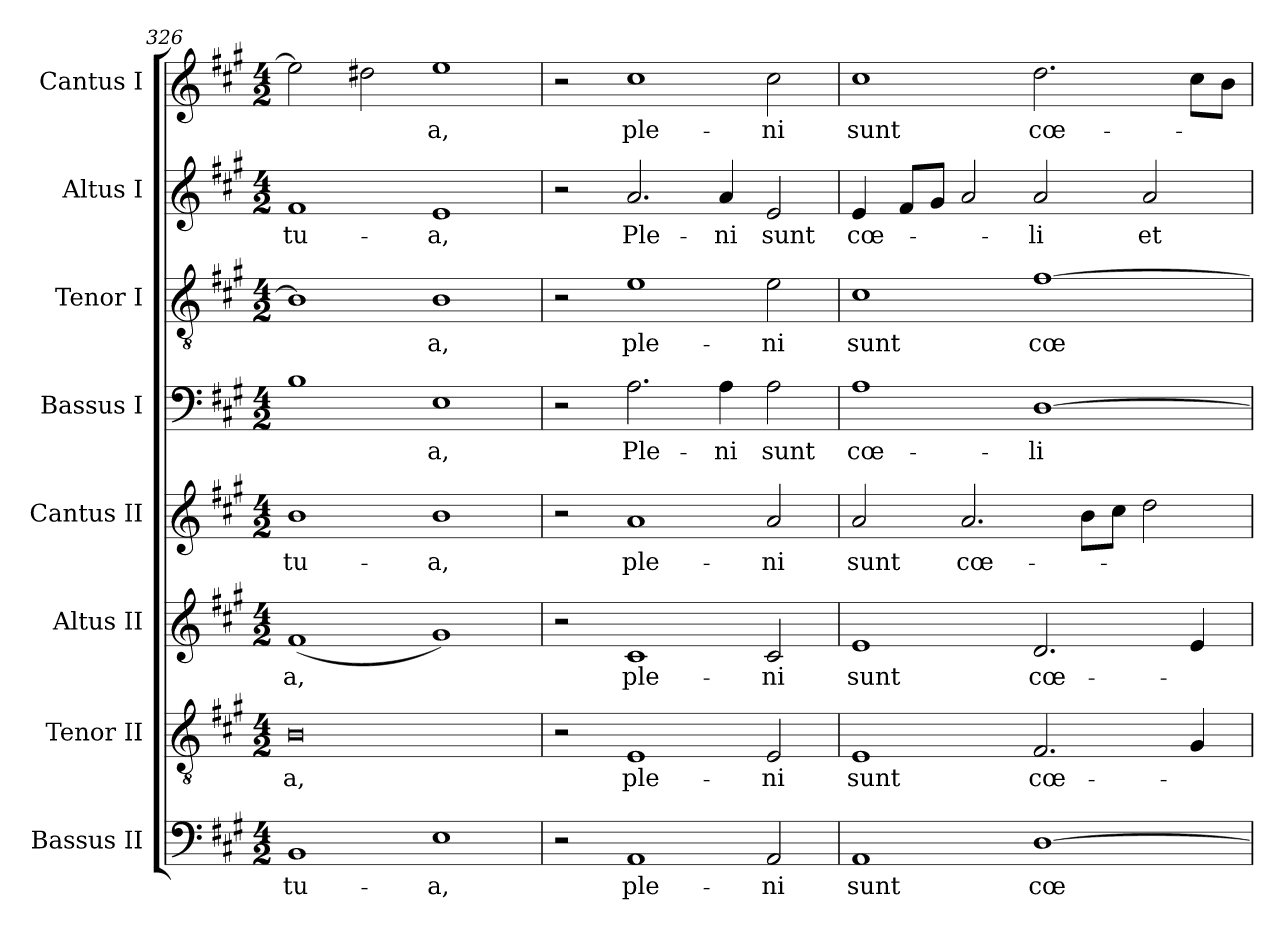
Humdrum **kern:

**kern	**text	**kern	**text	**kern	**text	**kern	**text	**kern	**text	**kern	**text	**kern	**text	**kern	**text
*part8	*part8	*part7	*part7	*part6	*part6	*part5	*part5	*part4	*part4	*part3	*part3	*part2	*part2	*part1	*part1
*staff8	*staff8	*staff7	*staff7	*staff6	*staff6	*staff5	*staff5	*staff4	*staff4	*staff3	*staff3	*staff2	*staff2	*staff1	*staff1
*I"Bassus II	*	*I"Tenor II	*	*I"Altus II	*	*I"Cantus II	*	*I"Bassus I	*	*I"Tenor I	*	*I"Altus I	*	*I"Cantus I	*
*I'B II	*	*I'T II	*	*I'A II	*	*I'C II	*	*I'B I	*	*I'T I	*	*I'A I	*	*I'C I	*
*clefF4	*	*clefGv2	*	*clefG2	*	*clefG2	*	*clefF4	*	*clefGv2	*	*clefG2	*	*clefG2	*
*k[f#c#g#]	*	*k[f#c#g#]	*	*k[f#c#g#]	*	*k[f#c#g#]	*	*k[f#c#g#]	*	*k[f#c#g#]	*	*k[f#c#g#]	*	*k[f#c#g#]	*
*A:	*	*A:	*	*A:	*	*A:	*	*A:	*	*A:	*	*A:	*	*A:	*
*M4/2	*	*M4/2	*	*M4/2	*	*M4/2	*	*M4/2	*	*M4/2	*	*M4/2	*	*M4/2	*
=326	=326	=326	=326	=326	=326	=326	=326	=326	=326	=326	=326	=326	=326	=326	=326
1BB	tu-	0B	-a,	(1f#	-a,	1b	tu-	1B	.	1B]	.	1f#	tu-	2ee\]	.
.	.	.	.	.	.	.	.	.	.	.	.	.	.	2dd#X\	.
1E	-a,	.	.	1g#)	.	1b	-a,	1E	-a,	1B	-a,	1e	-a,	1ee	-a,
=327	=327	=327	=327	=327	=327	=327	=327	=327	=327	=327	=327	=327	=327	=327	=327
2r	.	2r	.	2r	.	2r	.	2r	.	2r	.	2r	.	2r	.
1AA	ple-	1E	ple-	1c#	ple-	1a	ple-	2.A\	Ple-	1e	ple-	2.a/	Ple-	1cc#	ple-
.	.	.	.	.	.	.	.	4A\	-ni	.	.	4a/	-ni	.	.
2AA/	-ni	2E/	-ni	2c#/	-ni	2a/	-ni	2A\	sunt	2e\	-ni	2e/	sunt	2cc#\	-ni
!!LO:PB:g=z
=328	=328	=328	=328	=328	=328	=328	=328	=328	=328	=328	=328	=328	=328	=328	=328
1AA	sunt	1E	sunt	1e	sunt	2a/	sunt	1A	cœ-	1c#	sunt	4e/	cœ-	1cc#	sunt
.	.	.	.	.	.	.	.	.	.	.	.	8f#/L	.	.	.
.	.	.	.	.	.	.	.	.	.	.	.	8g#/J	.	.	.
.	.	.	.	.	.	2.a/	cœ-	.	.	.	.	2a/	.	.	.
[1D	cœ-	2.F#/	cœ-	2.d/	cœ-	.	.	[1D	-li	[1f#	cœ-	2a/	-li	2.dd\	cœ-
.	.	.	.	.	.	8b\L	.	.	.	.	.	.	.	.	.
.	.	.	.	.	.	8cc#\J	.	.	.	.	.	.	.	.	.
.	.	.	.	.	.	2dd\	.	.	.	.	.	2a/	et	.	.
.	.	4G#/	.	4e/	.	.	.	.	.	.	.	.	.	8cc#\L	.
.	.	.	.	.	.	.	.	.	.	.	.	.	.	8b\J	.
=	=	=	=	=	=	=	=	=	=	=	=	=	=	=	=
*-	*-	*-	*-	*-	*-	*-	*-	*-	*-	*-	*-	*-	*-	*-	*-
